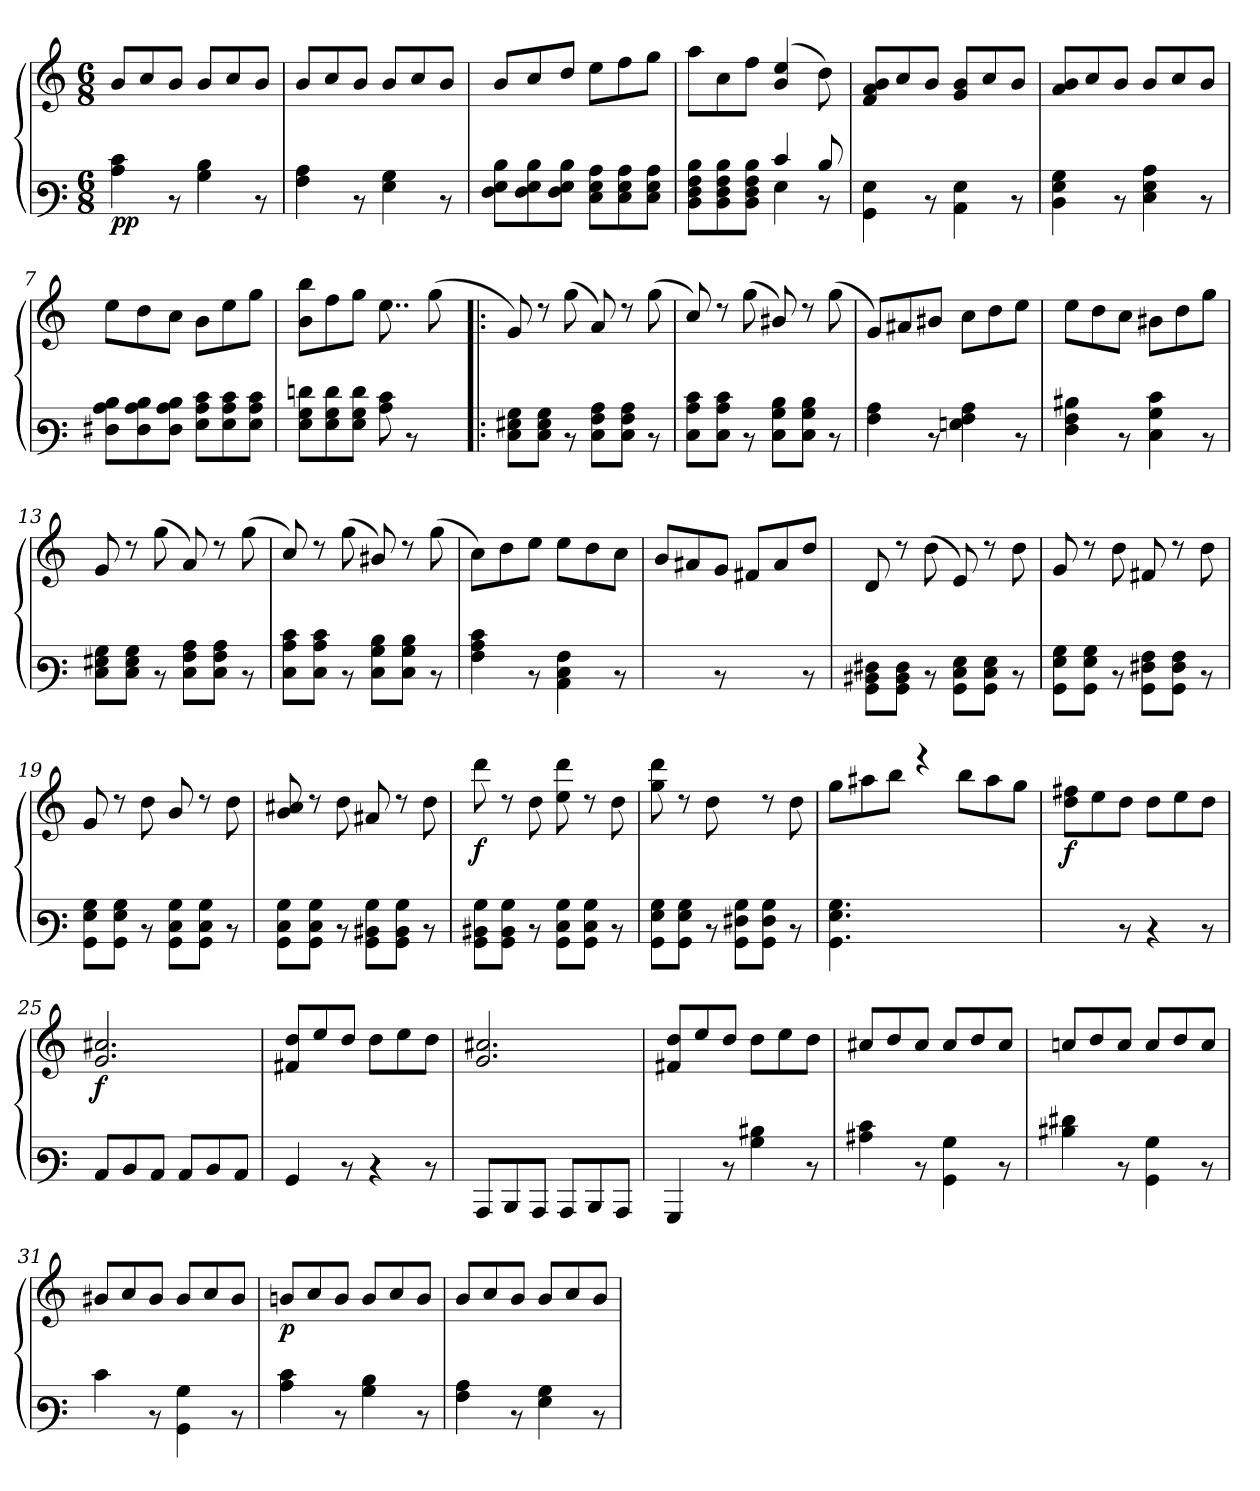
**kern	**kern	**dynam
*part1	*part1	*part1
*staff2	*staff1	*staff1/2
*clefF3	*clefG3	*
*M6/8	*M6/8	*
=1	=1	=1
!	!	!LO:DY:b=2
!	!	!LO:DY:n=1:b
4c\ 4e\	(>8g/L	p p
.	8a/	.
8rD	8g/J	.
4B\ 4d\	8g/L	.
.	8a/	.
8rD	8g/J	.
=2	=2	=2
4A\ 4c\	8g/L	.
.	8a/	.
8rD	8g/J	.
4G\ 4B\	8g/L	.
.	8a/	.
8rD	8g/J	.
=3	=3	=3
8F\ 8G\ 8d\L	8g/L	.
8F\ 8G\ 8d\	8a/	.
8F\ 8G\ 8d\J	8b/J	.
8E\ 8G\ 8c\L	8cc\L	.
8E\ 8G\ 8c\	8dd\	.
8E\ 8G\ 8c\J	8ee\J	.
=4	=4	=4
*^	*	*
4.ryy	8D\ 8F\ 8A\ 8d\L	8ff\L	.
.	8D\ 8F\ 8A\ 8d\	8a\	.
.	8D\ 8F\ 8A\ 8d\J	8dd\J	.
4e/	4G\	(>4g/ 4cc/	.
8d/	8r	8b\)	.
*v	*v	*	*
=5	=5	=5
4BB\ 4G\	8d/ 8f/ 8g/L	.
.	8a/	.
8rD	8g/J	.
4C\ 4G\	8e/ 8g/L	.
.	8a/	.
8rD	8g/J	.
=6	=6	=6
4D\ 4G\ 4B\	8f/ 8g/L	.
.	8a/	.
8rD	8g/J	.
4E\ 4G\ 4c\	8g/L	.
.	8a/	.
8rD	8g/J	.
!!LO:LB:g=z
=7	=7	=7
8F#X\ 8c\ 8d\L	8cc\L	.
8F#\ 8c\ 8d\	8b\	.
8F#\ 8c\ 8d\J	8a\J	.
8G\ 8c\ 8e\L	8g\L	.
8G\ 8c\ 8e\	8cc\	.
8G\ 8c\ 8e\J	8ee\J	.
=8	=8	=8
8G\ 8B\ 8fn\L	8g\ 8gg\L	.
8G\ 8B\ 8f\	8dd\	.
8G\ 8B\ 8f\J	8ee\J	.
8c\ 8e\	8..cc\	.
8rD	.	.
.	(>8ee\	.
16.ryy	.	.
=9!|:	=9!|:	=9!|:
8E\ 8G#X\ 8B\L	8e/)	.
8E\ 8G#\ 8B\J	8rb	.
8rD	(>8ee\	.
8E\ 8A\ 8c\L	8f/)	.
8E\ 8A\ 8c\J	8rb	.
8rD	(>8ee\	.
=10	=10	=10
8E\ 8c\ 8e\L	8a/)	.
8E\ 8c\ 8e\J	8rb	.
8rD	(>8ee\	.
8E\ 8B\ 8d\L	8g#X/)	.
8E\ 8B\ 8d\J	8rb	.
8rD	(>8ee\	.
=11	=11	=11
4A\ 4c\	8e/L)	.
.	8f#X/	.
8rD	8g#X/J	.
4Gn\ 4A\ 4c\	8a\L	.
.	8b\	.
8rD	8cc\J	.
=12	=12	=12
4F\ 4A\ 4d#X\	8cc\L	.
.	8b\	.
8rD	8a\J	.
4E\ 4B\ 4e\	8g#X\L	.
.	8b\	.
8rD	8ee\J	.
!!LO:LB:g=z
=13	=13	=13
8E\ 8G#X\ 8B\L	8e/	.
8E\ 8G#\ 8B\J	8rb	.
8rD	(>8ee\	.
8E\ 8A\ 8c\L	8f/)	.
8E\ 8A\ 8c\J	8rb	.
8rD	(>8ee\	.
=14	=14	=14
8E\ 8c\ 8e\L	8a/)	.
8E\ 8c\ 8e\J	8rb	.
8rD	(>8ee\	.
8E\ 8B\ 8d\L	8g#X/)	.
8E\ 8B\ 8d\J	8rb	.
8rD	(>8ee\	.
=15	=15	=15
4A\ 4c\ 4e\	8a\L)	.
.	8b\	.
8rD	8cc\J	.
4C\ 4E\ 4A\	8cc\L	.
.	8b\	.
8rD	8a\J	.
=16	=16	=16
4ryy	8g/L	.
.	8f#X/	.
8rD	8e/J	.
4ryy	8d#X/L	.
.	8f#/	.
8rD	8b/J	.
=17	=17	=17
8BB\ 8D#X\ 8F#X\L	8B/	.
8BB\ 8D#\ 8F#\J	8rb	.
8rD	(<8b\	.
8BB\ 8E\ 8G\L	8c/)	.
8BB\ 8E\ 8G\J	8rb	.
8rD	8b\	.
=18	=18	=18
8BB\ 8G\ 8B\L	8e/	.
8BB\ 8G\ 8B\J	8rb	.
8rD	8b\	.
8BB\ 8F#X\ 8A\L	8d#X/	.
8BB\ 8F#\ 8A\J	8rb	.
8rD	8b\	.
!!LO:LB:g=z
=19	=19	=19
8BB\ 8G\ 8B\L	8e/	.
8BB\ 8G\ 8B\J	8rb	.
8rD	8b\	.
8BB\ 8E\ 8B\L	8g/	.
8BB\ 8E\ 8B\J	8rb	.
8rD	8b\	.
=20	=20	=20
8BB\ 8E\ 8B\L	8g/ 8a#X/	.
8BB\ 8E\ 8B\J	8rb	.
8rD	8b\	.
8BB\ 8D#X\ 8B\L	8f#X/	.
8BB\ 8D#\ 8B\J	8rb	.
8rD	8b\	.
=21	=21	=21
!	!	!LO:DY:b
8BB\ 8D#X\ 8B\L	8bb\	f
8BB\ 8D#\ 8B\J	8rb	.
8rD	8b\	.
8BB\ 8E\ 8B\L	8cc\ 8bb\	.
8BB\ 8E\ 8B\J	8rb	.
8rD	8b\	.
=22	=22	=22
8BB\ 8G\ 8B\L	8ee\ 8bb\	.
8BB\ 8G\ 8B\J	8rb	.
8rD	8b\	.
8BB\ 8F#X\ 8B\L	8ryy	.
8BB\ 8F#\ 8B\J	8rb	.
8rD	8b\	.
=23	=23	=23
4.BB\ 4.G\ 4.B\	8ee\L	.
.	8ff#X\	.
.	8gg\J	.
2ryy	4rccc	.
.	8gg\L	.
.	8ff#\	.
8ryy	8ee\J	.
=24	=24	=24
!	!	!LO:DY:b
4ryy	8b\ 8dd#X\L	f
.	8cc\	.
8rD	8b\J	.
4rD	8b\L	.
.	8cc\	.
8rD	8b\J	.
!!LO:LB:g=z
=25	=25	=25
!	!	!LO:DY:b
8C/L	2.e/ 2.a#X/	f
8D/	.	.
8C/J	.	.
8C/L	.	.
8D/	.	.
8C/J	.	.
=26	=26	=26
4BB/	8d#X/ 8b/L	.
.	8cc/	.
8rD	8b/J	.
4rD	8b\L	.
.	8cc\	.
8rD	8b\J	.
=27	=27	=27
8CC/L	2.e/ 2.a#X/	.
8DD/	.	.
8CC/J	.	.
8CC/L	.	.
8DD/	.	.
8CC/J	.	.
=28	=28	=28
4BBB/	8d#X/ 8b/L	.
.	8cc/	.
8rD	8b/J	.
4B\ 4d#X\	8b\L	.
.	8cc\	.
8rD	8b\J	.
=29	=29	=29
4c#X\ 4e\	8a#X/L	.
.	8b/	.
8rD	8a#/J	.
4BB\ 4B\	8a#/L	.
.	8b/	.
8rD	8a#/J	.
=30	=30	=30
4d#X\ 4f#X\	8an/L	.
.	8b/	.
8rD	8a/J	.
4BB\ 4B\	8a/L	.
.	8b/	.
8rD	8a/J	.
!!LO:LB:g=z
=31	=31	=31
4e\	8g#X/L	.
.	8a/	.
8rD	8g#/J	.
4BB\ 4B\	8g#/L	.
.	8a/	.
8rD	8g#/J	.
=32	=32	=32
!	!	!LO:DY:b
4c\ 4e\	8gn/L	p
.	8a/	.
8rD	8g/J	.
4B\ 4d\	8g/L	.
.	8a/	.
8rD	8g/J	.
=33	=33	=33
4A\ 4c\	8g/L	.
.	8a/	.
8rD	8g/J	.
4G\ 4B\	8g/L	.
.	8a/	.
8rD	8g/J	.
=	=	=
*-	*-	*-
